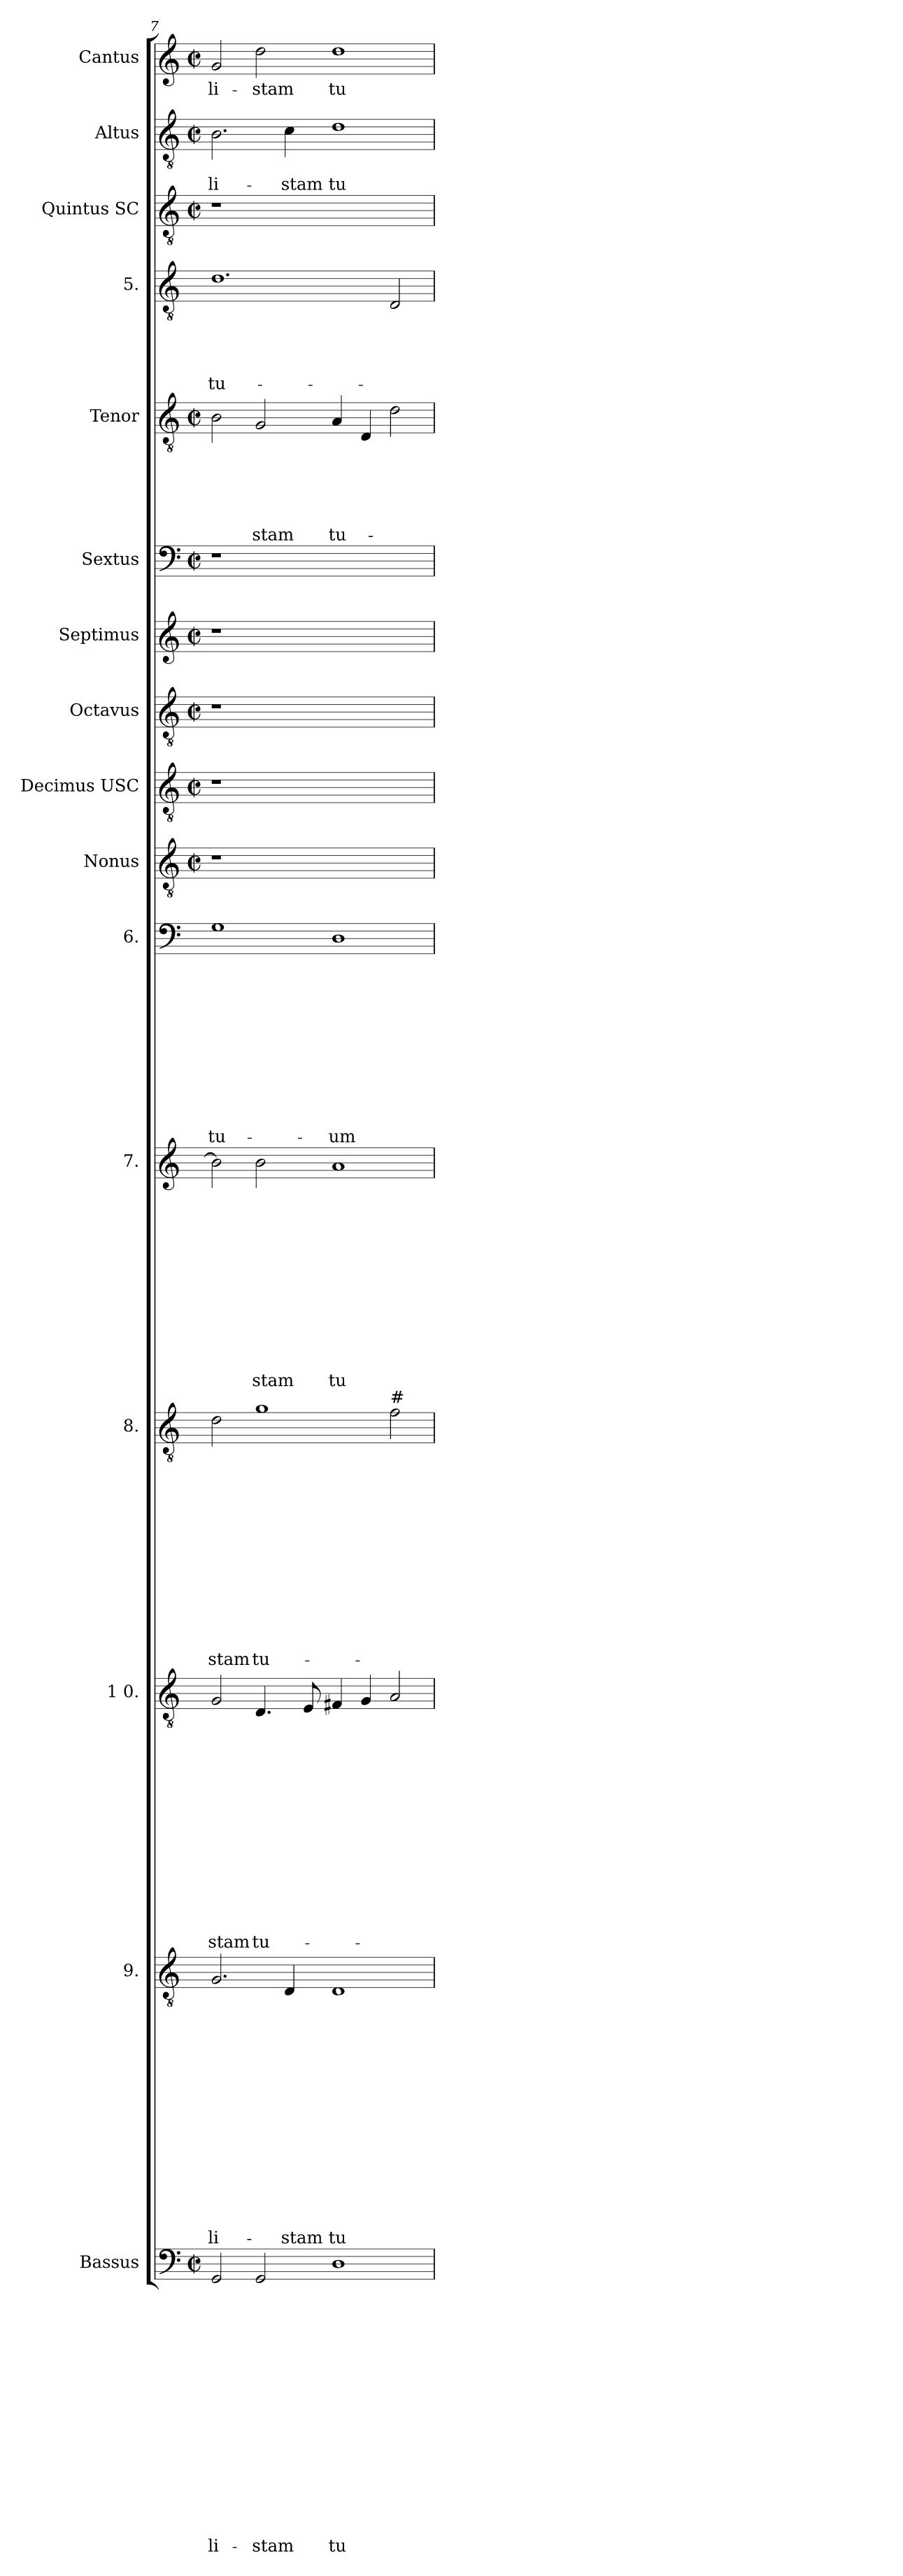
**kern	**text	**text	**text	**text	**text	**text	**text	**text	**text	**text	**text	**text	**text	**text	**text	**text	**kern	**text	**text	**text	**text	**text	**text	**text	**text	**text	**text	**text	**text	**text	**text	**text	**kern	**text	**text	**text	**text	**text	**text	**text	**text	**text	**text	**text	**text	**text	**text	**kern	**text	**text	**text	**text	**text	**text	**text	**text	**text	**text	**text	**text	**text	**kern	**text	**text	**text	**text	**text	**text	**text	**text	**text	**text	**text	**text	**kern	**text	**text	**text	**text	**text	**text	**text	**text	**text	**text	**text	**kern	**kern	**kern	**kern	**kern	**kern	**text	**text	**text	**text	**text	**text	**kern	**text	**text	**text	**text	**text	**kern	**kern	**text	**text	**kern	**text
*part16	*part16	*part16	*part16	*part16	*part16	*part16	*part16	*part16	*part16	*part16	*part16	*part16	*part16	*part16	*part16	*part16	*part15	*part15	*part15	*part15	*part15	*part15	*part15	*part15	*part15	*part15	*part15	*part15	*part15	*part15	*part15	*part15	*part14	*part14	*part14	*part14	*part14	*part14	*part14	*part14	*part14	*part14	*part14	*part14	*part14	*part14	*part14	*part13	*part13	*part13	*part13	*part13	*part13	*part13	*part13	*part13	*part13	*part13	*part13	*part13	*part13	*part12	*part12	*part12	*part12	*part12	*part12	*part12	*part12	*part12	*part12	*part12	*part12	*part12	*part11	*part11	*part11	*part11	*part11	*part11	*part11	*part11	*part11	*part11	*part11	*part11	*part10	*part9	*part8	*part7	*part6	*part5	*part5	*part5	*part5	*part5	*part5	*part5	*part4	*part4	*part4	*part4	*part4	*part4	*part3	*part2	*part2	*part2	*part1	*part1
*staff16	*staff16	*staff16	*staff16	*staff16	*staff16	*staff16	*staff16	*staff16	*staff16	*staff16	*staff16	*staff16	*staff16	*staff16	*staff16	*staff16	*staff15	*staff15	*staff15	*staff15	*staff15	*staff15	*staff15	*staff15	*staff15	*staff15	*staff15	*staff15	*staff15	*staff15	*staff15	*staff15	*staff14	*staff14	*staff14	*staff14	*staff14	*staff14	*staff14	*staff14	*staff14	*staff14	*staff14	*staff14	*staff14	*staff14	*staff14	*staff13	*staff13	*staff13	*staff13	*staff13	*staff13	*staff13	*staff13	*staff13	*staff13	*staff13	*staff13	*staff13	*staff13	*staff12	*staff12	*staff12	*staff12	*staff12	*staff12	*staff12	*staff12	*staff12	*staff12	*staff12	*staff12	*staff12	*staff11	*staff11	*staff11	*staff11	*staff11	*staff11	*staff11	*staff11	*staff11	*staff11	*staff11	*staff11	*staff10	*staff9	*staff8	*staff7	*staff6	*staff5	*staff5	*staff5	*staff5	*staff5	*staff5	*staff5	*staff4	*staff4	*staff4	*staff4	*staff4	*staff4	*staff3	*staff2	*staff2	*staff2	*staff1	*staff1
*I"Bassus	*	*	*	*	*	*	*	*	*	*	*	*	*	*	*	*	*I"9.	*	*	*	*	*	*	*	*	*	*	*	*	*	*	*	*I"1 0.	*	*	*	*	*	*	*	*	*	*	*	*	*	*	*I"8.	*	*	*	*	*	*	*	*	*	*	*	*	*	*I"7.	*	*	*	*	*	*	*	*	*	*	*	*	*I"6.	*	*	*	*	*	*	*	*	*	*	*	*I"Nonus	*I"Decimus USC	*I"Octavus	*I"Septimus	*I"Sextus	*I"Tenor	*	*	*	*	*	*	*I"5.	*	*	*	*	*	*I"Quintus SC	*I"Altus	*	*	*I"Cantus	*
*I'B.	*	*	*	*	*	*	*	*	*	*	*	*	*	*	*	*	*	*	*	*	*	*	*	*	*	*	*	*	*	*	*	*	*	*	*	*	*	*	*	*	*	*	*	*	*	*	*	*	*	*	*	*	*	*	*	*	*	*	*	*	*	*	*	*	*	*	*	*	*	*	*	*	*	*	*	*	*	*	*	*	*	*	*	*	*	*	*	*	*	*	*	*I'T.	*	*	*	*	*	*	*	*	*	*	*	*	*	*I'A.	*	*	*I'C.	*
*clefF4	*	*	*	*	*	*	*	*	*	*	*	*	*	*	*	*	*clefGv2	*	*	*	*	*	*	*	*	*	*	*	*	*	*	*	*clefGv2	*	*	*	*	*	*	*	*	*	*	*	*	*	*	*clefGv2	*	*	*	*	*	*	*	*	*	*	*	*	*	*clefG2	*	*	*	*	*	*	*	*	*	*	*	*	*clefF4	*	*	*	*	*	*	*	*	*	*	*	*clefGv2	*clefGv2	*clefGv2	*clefG2	*clefF4	*clefGv2	*	*	*	*	*	*	*clefGv2	*	*	*	*	*	*clefGv2	*clefGv2	*	*	*clefG2	*
*k[]	*	*	*	*	*	*	*	*	*	*	*	*	*	*	*	*	*k[]	*	*	*	*	*	*	*	*	*	*	*	*	*	*	*	*k[]	*	*	*	*	*	*	*	*	*	*	*	*	*	*	*k[]	*	*	*	*	*	*	*	*	*	*	*	*	*	*k[]	*	*	*	*	*	*	*	*	*	*	*	*	*k[]	*	*	*	*	*	*	*	*	*	*	*	*k[]	*k[]	*k[]	*k[]	*k[]	*k[]	*	*	*	*	*	*	*k[]	*	*	*	*	*	*k[]	*k[]	*	*	*k[]	*
*C:	*	*	*	*	*	*	*	*	*	*	*	*	*	*	*	*	*C:	*	*	*	*	*	*	*	*	*	*	*	*	*	*	*	*C:	*	*	*	*	*	*	*	*	*	*	*	*	*	*	*C:	*	*	*	*	*	*	*	*	*	*	*	*	*	*C:	*	*	*	*	*	*	*	*	*	*	*	*	*C:	*	*	*	*	*	*	*	*	*	*	*	*C:	*C:	*C:	*C:	*C:	*C:	*	*	*	*	*	*	*C:	*	*	*	*	*	*C:	*C:	*	*	*C:	*
*M2/2	*	*	*	*	*	*	*	*	*	*	*	*	*	*	*	*	*	*	*	*	*	*	*	*	*	*	*	*	*	*	*	*	*	*	*	*	*	*	*	*	*	*	*	*	*	*	*	*	*	*	*	*	*	*	*	*	*	*	*	*	*	*	*	*	*	*	*	*	*	*	*	*	*	*	*	*	*	*	*	*	*	*	*	*	*	*	*M2/2	*M2/2	*M2/2	*M2/2	*M2/2	*M2/2	*	*	*	*	*	*	*	*	*	*	*	*	*M2/2	*M2/2	*	*	*M2/2	*
*met(c|)	*	*	*	*	*	*	*	*	*	*	*	*	*	*	*	*	*	*	*	*	*	*	*	*	*	*	*	*	*	*	*	*	*	*	*	*	*	*	*	*	*	*	*	*	*	*	*	*	*	*	*	*	*	*	*	*	*	*	*	*	*	*	*	*	*	*	*	*	*	*	*	*	*	*	*	*	*	*	*	*	*	*	*	*	*	*	*met(c|)	*met(c|)	*met(c|)	*met(c|)	*met(c|)	*met(c|)	*	*	*	*	*	*	*	*	*	*	*	*	*met(c|)	*met(c|)	*	*	*met(c|)	*
=7	=7	=7	=7	=7	=7	=7	=7	=7	=7	=7	=7	=7	=7	=7	=7	=7	=7	=7	=7	=7	=7	=7	=7	=7	=7	=7	=7	=7	=7	=7	=7	=7	=7	=7	=7	=7	=7	=7	=7	=7	=7	=7	=7	=7	=7	=7	=7	=7	=7	=7	=7	=7	=7	=7	=7	=7	=7	=7	=7	=7	=7	=7	=7	=7	=7	=7	=7	=7	=7	=7	=7	=7	=7	=7	=7	=7	=7	=7	=7	=7	=7	=7	=7	=7	=7	=7	=7	=7	=7	=7	=7	=7	=7	=7	=7	=7	=7	=7	=7	=7	=7	=7	=7	=7	=7	=7	=7	=7	=7	=7
!	!	!	!	!	!	!	!	!	!	!	!	!	!	!	!	!LO:LY:b	!	!	!	!	!	!	!	!	!	!	!	!	!	!	!	!LO:LY:b	!	!	!	!	!	!	!	!	!	!	!	!	!	!	!LO:LY:b	!	!	!	!	!	!	!	!	!	!	!	!	!	!LO:LY:b	!	!	!	!	!	!	!	!	!	!	!	!	!	!	!	!	!	!	!	!	!	!	!	!	!LO:LY:b	!	!	!	!	!	!	!	!	!	!	!	!	!	!	!	!	!	!LO:LY:b	!	!	!	!LO:LY:b	!	!LO:LY:b
2GG/	.	.	.	.	.	.	.	.	.	.	.	.	.	.	.	-li-	2.G/	.	.	.	.	.	.	.	.	.	.	.	.	.	.	-li-	2G/	.	.	.	.	.	.	.	.	.	.	.	.	.	-stam	2d\	.	.	.	.	.	.	.	.	.	.	.	.	-stam	2b\]	.	.	.	.	.	.	.	.	.	.	.	.	1G	.	.	.	.	.	.	.	.	.	.	tu-	1r	1r	1r	1r	1r	2B\	.	.	.	.	.	.	1.d	.	.	.	.	tu-	1r	2.B\	.	-li-	2g/	-li-
!	!	!	!	!	!	!	!	!	!	!	!	!	!	!	!	!LO:LY:b	!	!	!	!	!	!	!	!	!	!	!	!	!	!	!	!	!	!	!	!	!	!	!	!	!	!	!	!	!	!	!LO:LY:b	!	!	!	!	!	!	!	!	!	!	!	!	!	!LO:LY:b	!	!	!	!	!	!	!	!	!	!	!	!	!LO:LY:b	!	!	!	!	!	!	!	!	!	!	!	!	!	!	!	!	!	!	!	!	!	!	!	!LO:LY:b	!	!	!	!	!	!	!	!	!	!	!	!LO:LY:b
2GG/	.	.	.	.	.	.	.	.	.	.	.	.	.	.	.	-stam	.	.	.	.	.	.	.	.	.	.	.	.	.	.	.	.	4.D/	.	.	.	.	.	.	.	.	.	.	.	.	.	tu-	1g	.	.	.	.	.	.	.	.	.	.	.	.	tu-	2b\	.	.	.	.	.	.	.	.	.	.	.	-stam	.	.	.	.	.	.	.	.	.	.	.	.	.	.	.	.	.	2G/	.	.	.	.	.	-stam	.	.	.	.	.	.	.	.	.	.	2dd\	-stam
!	!	!	!	!	!	!	!	!	!	!	!	!	!	!	!	!	!	!	!	!	!	!	!	!	!	!	!	!	!	!	!	!LO:LY:b	!	!	!	!	!	!	!	!	!	!	!	!	!	!	!	!	!	!	!	!	!	!	!	!	!	!	!	!	!	!	!	!	!	!	!	!	!	!	!	!	!	!	!	!	!	!	!	!	!	!	!	!	!	!	!	!	!	!	!	!	!	!	!	!	!	!	!	!	!	!	!	!	!	!	!	!LO:LY:b	!	!
.	.	.	.	.	.	.	.	.	.	.	.	.	.	.	.	.	4D/	.	.	.	.	.	.	.	.	.	.	.	.	.	.	-stam	.	.	.	.	.	.	.	.	.	.	.	.	.	.	.	.	.	.	.	.	.	.	.	.	.	.	.	.	.	.	.	.	.	.	.	.	.	.	.	.	.	.	.	.	.	.	.	.	.	.	.	.	.	.	.	.	.	.	.	.	.	.	.	.	.	.	.	.	.	.	.	.	.	4c\	.	-stam	.	.
.	.	.	.	.	.	.	.	.	.	.	.	.	.	.	.	.	.	.	.	.	.	.	.	.	.	.	.	.	.	.	.	.	8E/	.	.	.	.	.	.	.	.	.	.	.	.	.	.	.	.	.	.	.	.	.	.	.	.	.	.	.	.	.	.	.	.	.	.	.	.	.	.	.	.	.	.	.	.	.	.	.	.	.	.	.	.	.	.	.	.	.	.	.	.	.	.	.	.	.	.	.	.	.	.	.	.	.	.	.	.	.
!	!	!	!	!	!	!	!	!	!	!	!	!	!	!	!	!LO:LY:b	!	!	!	!	!	!	!	!	!	!	!	!	!	!	!	!LO:LY:b	!	!	!	!	!	!	!	!	!	!	!	!	!	!	!	!	!	!	!	!	!	!	!	!	!	!	!	!	!	!	!	!	!	!	!	!	!	!	!	!	!	!LO:LY:b	!	!	!	!	!	!	!	!	!	!	!	!LO:LY:b	!	!	!	!	!	!	!	!	!	!	!	!LO:LY:b	!	!	!	!	!	!	!	!	!	!LO:LY:b	!	!LO:LY:b
1D	.	.	.	.	.	.	.	.	.	.	.	.	.	.	.	tu-	1D	.	.	.	.	.	.	.	.	.	.	.	.	.	.	tu-	4F#X/	.	.	.	.	.	.	.	.	.	.	.	.	.	.	.	.	.	.	.	.	.	.	.	.	.	.	.	.	1a	.	.	.	.	.	.	.	.	.	.	.	tu-	1D	.	.	.	.	.	.	.	.	.	.	-um	1ryy	1ryy	1ryy	1ryy	1ryy	4A/	.	.	.	.	.	tu-	.	.	.	.	.	.	1ryy	1d	.	tu-	1dd	tu-
.	.	.	.	.	.	.	.	.	.	.	.	.	.	.	.	.	.	.	.	.	.	.	.	.	.	.	.	.	.	.	.	.	4G/	.	.	.	.	.	.	.	.	.	.	.	.	.	.	.	.	.	.	.	.	.	.	.	.	.	.	.	.	.	.	.	.	.	.	.	.	.	.	.	.	.	.	.	.	.	.	.	.	.	.	.	.	.	.	.	.	.	.	4D/	.	.	.	.	.	.	.	.	.	.	.	.	.	.	.	.	.	.
!	!	!	!	!	!	!	!	!	!	!	!	!	!	!	!	!	!	!	!	!	!	!	!	!	!	!	!	!	!	!	!	!	!	!	!	!	!	!	!	!	!	!	!	!	!	!	!	!LO:TX:a:t=#	!	!	!	!	!	!	!	!	!	!	!	!	!	!	!	!	!	!	!	!	!	!	!	!	!	!	!	!	!	!	!	!	!	!	!	!	!	!	!	!	!	!	!	!	!	!	!	!	!	!	!	!	!	!	!	!	!	!	!	!	!	!
.	.	.	.	.	.	.	.	.	.	.	.	.	.	.	.	.	.	.	.	.	.	.	.	.	.	.	.	.	.	.	.	.	2A/	.	.	.	.	.	.	.	.	.	.	.	.	.	.	2f\	.	.	.	.	.	.	.	.	.	.	.	.	.	.	.	.	.	.	.	.	.	.	.	.	.	.	.	.	.	.	.	.	.	.	.	.	.	.	.	.	.	.	.	2d\	.	.	.	.	.	.	2D/	.	.	.	.	.	.	.	.	.	.	.
=	=	=	=	=	=	=	=	=	=	=	=	=	=	=	=	=	=	=	=	=	=	=	=	=	=	=	=	=	=	=	=	=	=	=	=	=	=	=	=	=	=	=	=	=	=	=	=	=	=	=	=	=	=	=	=	=	=	=	=	=	=	=	=	=	=	=	=	=	=	=	=	=	=	=	=	=	=	=	=	=	=	=	=	=	=	=	=	=	=	=	=	=	=	=	=	=	=	=	=	=	=	=	=	=	=	=	=	=	=	=
*-	*-	*-	*-	*-	*-	*-	*-	*-	*-	*-	*-	*-	*-	*-	*-	*-	*-	*-	*-	*-	*-	*-	*-	*-	*-	*-	*-	*-	*-	*-	*-	*-	*-	*-	*-	*-	*-	*-	*-	*-	*-	*-	*-	*-	*-	*-	*-	*-	*-	*-	*-	*-	*-	*-	*-	*-	*-	*-	*-	*-	*-	*-	*-	*-	*-	*-	*-	*-	*-	*-	*-	*-	*-	*-	*-	*-	*-	*-	*-	*-	*-	*-	*-	*-	*-	*-	*-	*-	*-	*-	*-	*-	*-	*-	*-	*-	*-	*-	*-	*-	*-	*-	*-	*-	*-	*-	*-	*-	*-	*-
